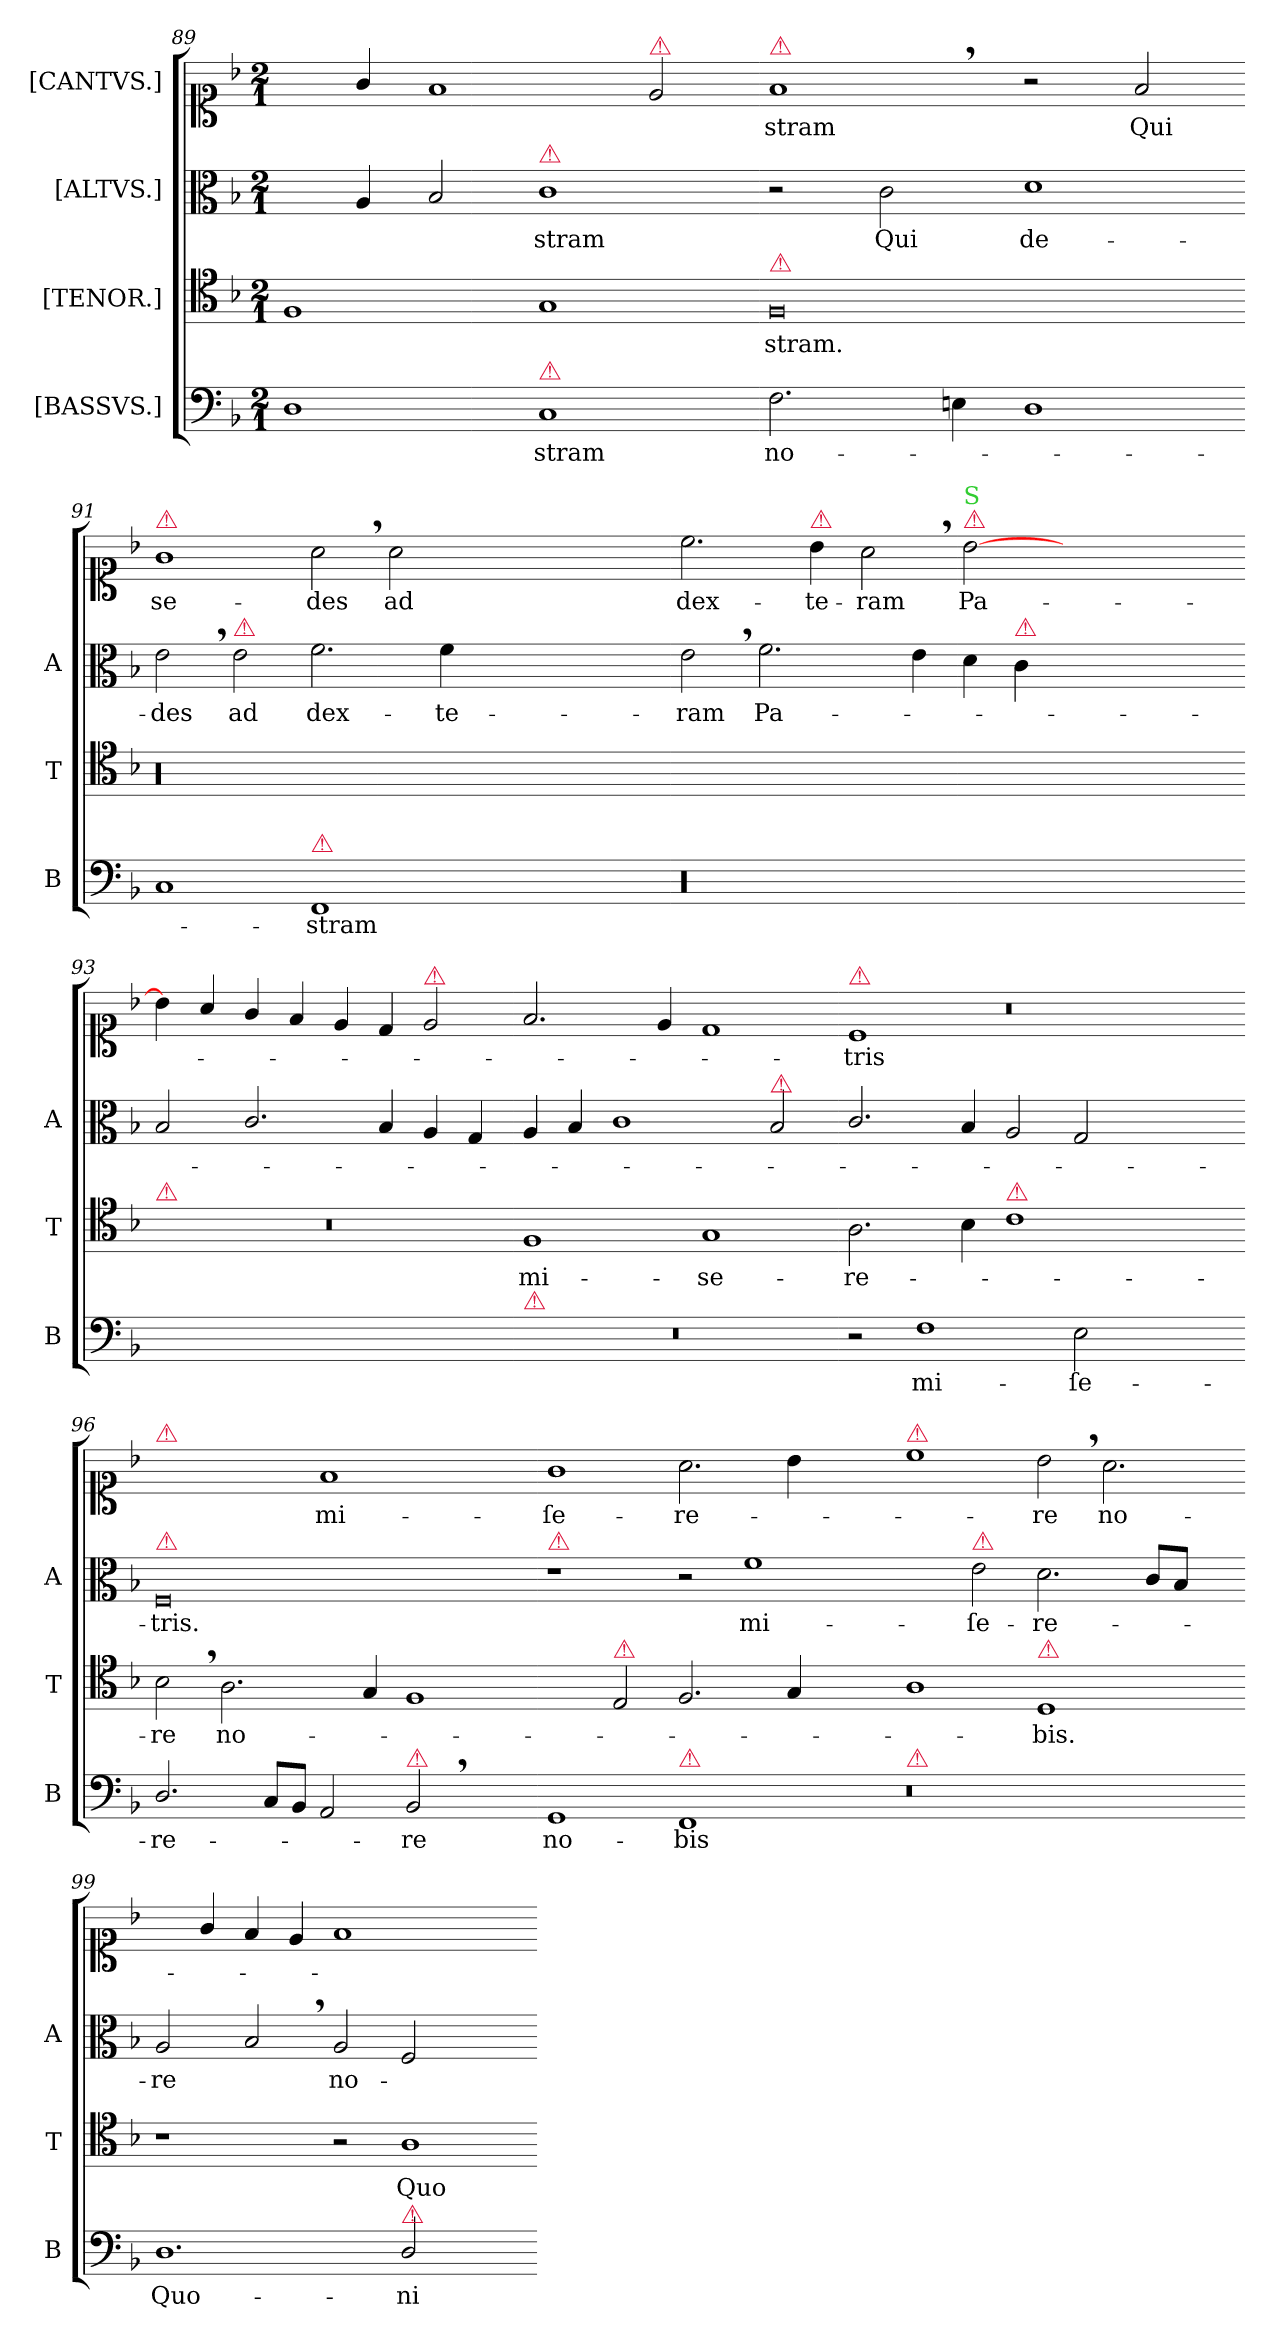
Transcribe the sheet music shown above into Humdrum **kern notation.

**kern	**text	**kern	**text	**kern	**text	**kern	**text
*part4	*part4	*part3	*part3	*part2	*part2	*part1	*part1
*staff4	*staff4	*staff3	*staff3	*staff2	*staff2	*staff1	*staff1
*I"[BASSVS.]	*	*I"[TENOR.]	*	*I"[ALTVS.]	*	*I"[CANTVS.]	*
*I'B	*	*I'T	*	*I'A	*	*	*
*clefF4	*	*clefC4	*	*clefC3	*	*clefC1	*
*k[b-]	*	*k[b-]	*	*k[b-]	*	*k[b-]	*
*M2/1	*	*M2/1	*	*M2/1	*	*M2/1	*
=89	=89	=89	=89	=89	=89	=89	=89
1D\	.	1F/	.	4ryy	.	4ryy	.
.	.	.	.	4A/	.	4g/	.
.	.	.	.	2B-/	.	1f/	.
!	!	!	!	!LO:TX:a:color=crimson:t=⚠	!	!	!
!LO:TX:a:color=crimson:t=⚠	!	!	!	!	!	!	!
1C/	-stram	1G/	.	1c\	-stram	.	.
!	!	!	!	!	!	!LO:TX:a:color=crimson:t=⚠	!
.	.	.	.	.	.	2e/	.
=90-	=90-	=90-	=90-	=90-	=90-	=90-	=90-
!	!	!	!	!	!	!LO:TX:a:color=crimson:t=⚠	!
!	!	!LO:TX:a:color=crimson:t=⚠	!	!	!	!	!
2.F\	no-	0F/	-stram.	2r	.	1f,/	stram
.	.	.	.	2c\	Qui	.	.
4En\	.	.	.	.	.	.	.
1D\	.	.	.	1d\	de-	2r	.
.	.	.	.	.	.	2f/	Qui
=91-	=91-	=91-	=91-	=91-	=91-	=91-	=91-
!	!	!	!	!	!	!LO:TX:a:color=crimson:t=⚠	!
1C/	.	00r	.	2e,\	-des	1g\	se-
!	!	!	!	!LO:TX:a:color=crimson:t=⚠	!	!	!
.	.	.	.	2e\	ad	.	.
!LO:TX:a:color=crimson:t=⚠	!	!	!	!	!	!	!
1FF/	-stram	.	.	2.f\	dex-	2a,\	-des
.	.	.	.	.	.	2a\	ad
.	.	.	.	4f\	-te-	.	.
0ryy	.	.	.	0ryy	.	0ryy	.
=92-	=92-	=92-	=92-	=92-	=92-	=92-	=92-
00r	.	00ryy	.	2e,\	-ram	2.cc\	dex-
.	.	.	.	2.f\	Pa-	.	.
!	!	!	!	!	!	!LO:TX:a:color=crimson:t=⚠	!
.	.	.	.	.	.	4b-\	te-
.	.	.	.	.	.	2a,\	-ram
.	.	.	.	4e\	.	.	.
!	!	!	!	!	!	!LO:TX:a:color=crimson:t=⚠	!
!	!	!	!	!	!	!LO:TX:a:color=limegreen:t=S	!
.	.	.	.	4d\	.	[2b-\	Pa-
!	!	!	!	!LO:TX:a:color=crimson:t=⚠	!	!	!
.	.	.	.	4c\	.	.	.
.	.	.	.	0ryy	.	0ryy	.
=93-	=93-	=93-	=93-	=93-	=93-	=93-	=93-
!	!	!LO:TX:a:color=crimson:t=⚠	!	!	!	!	!
0ryy	.	0r	.	2B-/	.	4b-!\]	.
.	.	.	.	.	.	4a/	.
.	.	.	.	2.c/	.	4g/	.
.	.	.	.	.	.	4f/	.
.	.	.	.	.	.	4e/	.
.	.	.	.	4B-/	.	4d/	.
!	!	!	!	!	!	!LO:TX:a:color=crimson:t=⚠	!
.	.	.	.	4A/	.	2e/	.
.	.	.	.	4G/	.	.	.
=94-	=94-	=94-	=94-	=94-	=94-	=94-	=94-
!LO:TX:a:color=crimson:t=⚠	!	!	!	!	!	!	!
0r	.	1F/	mi-	4A/	.	2.f/	.
.	.	.	.	4B-/	.	.	.
.	.	.	.	1c\	.	.	.
.	.	.	.	.	.	4e/	.
.	.	1G/	-se-	.	.	1d/	.
!	!	!	!	!LO:TX:a:color=crimson:t=⚠	!	!	!
.	.	.	.	2B-/	.	.	.
=95-	=95-	=95-	=95-	=95-	=95-	=95-	=95-
!	!	!	!	!	!	!LO:TX:a:color=crimson:t=⚠	!
2r	.	2.A\	-re-	2.c/	.	1c/	-tris
1F\	mi-	.	.	.	.	.	.
.	.	4B-\	.	4B-/	.	.	.
!	!	!LO:TX:a:color=crimson:t=⚠	!	!	!	!	!
.	.	1c\	.	2A/	.	0r	.
2E\	-ſe-	.	.	2G/	.	.	.
1ryy	.	1ryy	.	1ryy	.	.	.
=96-	=96-	=96-	=96-	=96-	=96-	=96-	=96-
!	!	!	!	!	!	!LO:TX:a:color=crimson:t=⚠	!
!	!	!	!	!LO:TX:a:color=crimson:t=⚠	!	!	!
2.D/	-re-	2B-,\	-re	0F/	-tris.	1ryy	.
.	.	2.A\	no-	.	.	.	.
8C/L	.	.	.	.	.	.	.
8BB-/J	.	.	.	.	.	.	.
2AA/	.	.	.	.	.	1f/	mi-
.	.	4G/	.	.	.	.	.
!LO:TX:a:color=crimson:t=⚠	!	!	!	!	!	!	!
2BB-,/	-re	1F/	.	.	.	.	.
2ryy	.	.	.	2ryy	.	2ryy	.
=97-	=97-	=97-	=97-	=97-	=97-	=97-	=97-
!	!	!	!	!LO:TX:a:color=crimson:t=⚠	!	!	!
1GG/	no-	2ryy	.	1r	.	1g\	-ſe-
!	!	!LO:TX:a:color=crimson:t=⚠	!	!	!	!	!
.	.	2E/	.	.	.	.	.
!LO:TX:a:color=crimson:t=⚠	!	!	!	!	!	!	!
1FF/	-bis	2.F/	.	2r	.	2.a\	-re-
.	.	.	.	1f\	mi-	.	.
.	.	4G/	.	.	.	4b-\	.
2ryy	.	2ryy	.	.	.	2ryy	.
=98-	=98-	=98-	=98-	=98-	=98-	=98-	=98-
!	!	!	!	!	!	!LO:TX:a:color=crimson:t=⚠	!
!LO:TX:a:color=crimson:t=⚠	!	!	!	!	!	!	!
0r	.	1A\	.	2ryy	.	1cc\	.
!	!	!	!	!LO:TX:a:color=crimson:t=⚠	!	!	!
.	.	.	.	2e\	-ſe-	.	.
!	!	!LO:TX:a:color=crimson:t=⚠	!	!	!	!	!
.	.	1D/	-bis.	2.d\	-re-	2b-,\	-re
.	.	.	.	.	.	2.a\	no-
.	.	.	.	8c/L	.	.	.
.	.	.	.	8B-/J	.	.	.
4ryy	.	4ryy	.	4ryy	.	.	.
=99-	=99-	=99-	=99-	=99-	=99-	=99-	=99-
1.D\	Quo-	1r	.	2A/	re	4ryy	.
.	.	.	.	.	.	4g/	.
.	.	.	.	2B-,/	.	4f/	.
.	.	.	.	.	.	4e/	.
.	.	2r	.	2A/	no-	1f/	.
!LO:TX:a:color=crimson:t=⚠	!	!	!	!	!	!	!
2D/	-ni-	1A\	Quo-	2F/	.	.	.
2ryy	.	.	.	2ryy	.	2ryy	.
=-	=-	=-	=-	=-	=-	=-	=-
*-	*-	*-	*-	*-	*-	*-	*-
